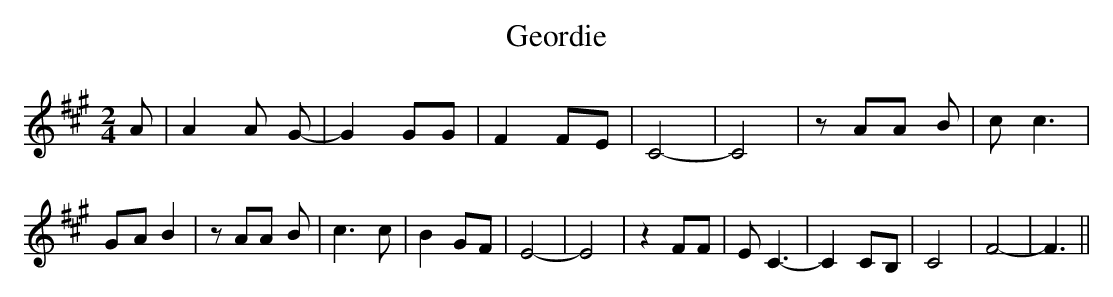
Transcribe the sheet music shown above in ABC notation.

X:1
T:Geordie
M:2/4
L:1/8
K:A
 A| A2 A G-| G2 GG| F2F-E| C4-| C4| z AA B| c c3|G-A B2| z AA B| c3 c|\
 B2 GF| E4-| E4| z2 FF| E C3-| C2 CB,| C4| F4-| F3||
